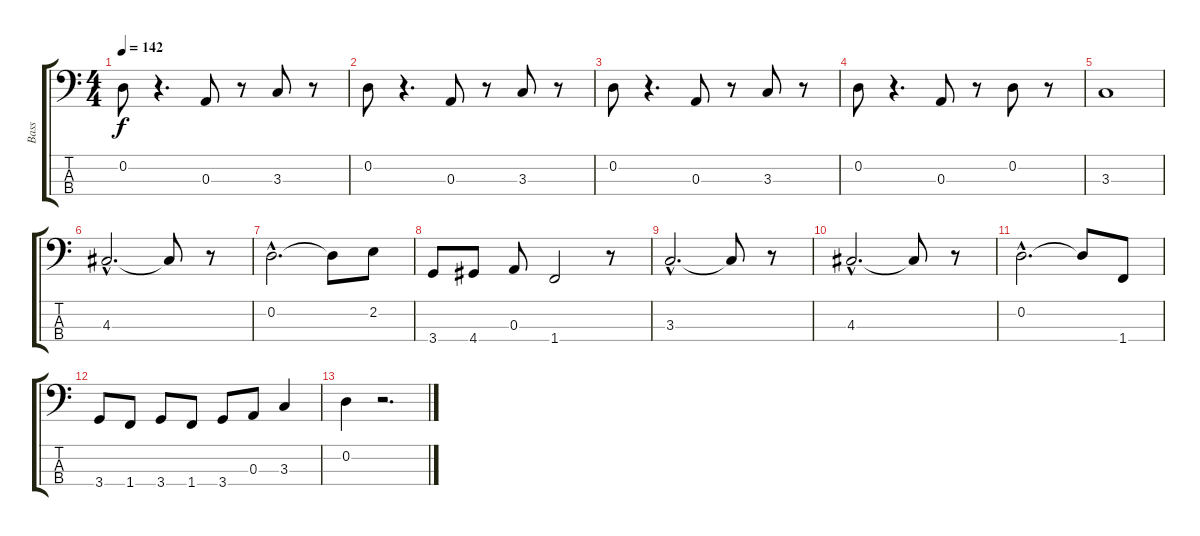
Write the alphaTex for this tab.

\track ("Bass" "Bass") {instrument slapbass2}
\staff {score tabs}
\tuning (G2 D2 A1 E1) {hide}
\ts (4 4)
\tempo 142
\clef f4
\ks c
0.2.8{dy f} r.4{d} 0.3.8 r.8 3.3.8 r.8 |
0.2.8 r.4{d} 0.3.8 r.8 3.3.8 r.8 |
0.2.8 r.4{d} 0.3.8 r.8 3.3.8 r.8 |
0.2.8 r.4{d} 0.3.8 r.8 0.2.8 r.8 |
3.3.1 |
4.3{hac}.2{d} 4.3{t}.8 r.8 |
0.2{hac}.2{d} 0.2{t}.8 2.2.8 |
3.4.8 4.4.8 0.3.8 1.4.2 r.8 |
3.3{hac}.2{d} 3.3{t}.8 r.8 |
4.3{hac}.2{d} 4.3{t}.8 r.8 |
0.2{hac}.2{d} 0.2{t}.8 1.4.8 |
3.4.8 1.4.8 3.4.8 1.4.8 3.4.8 0.3.8 3.3.4 |
0.2.4 r.2{d}
